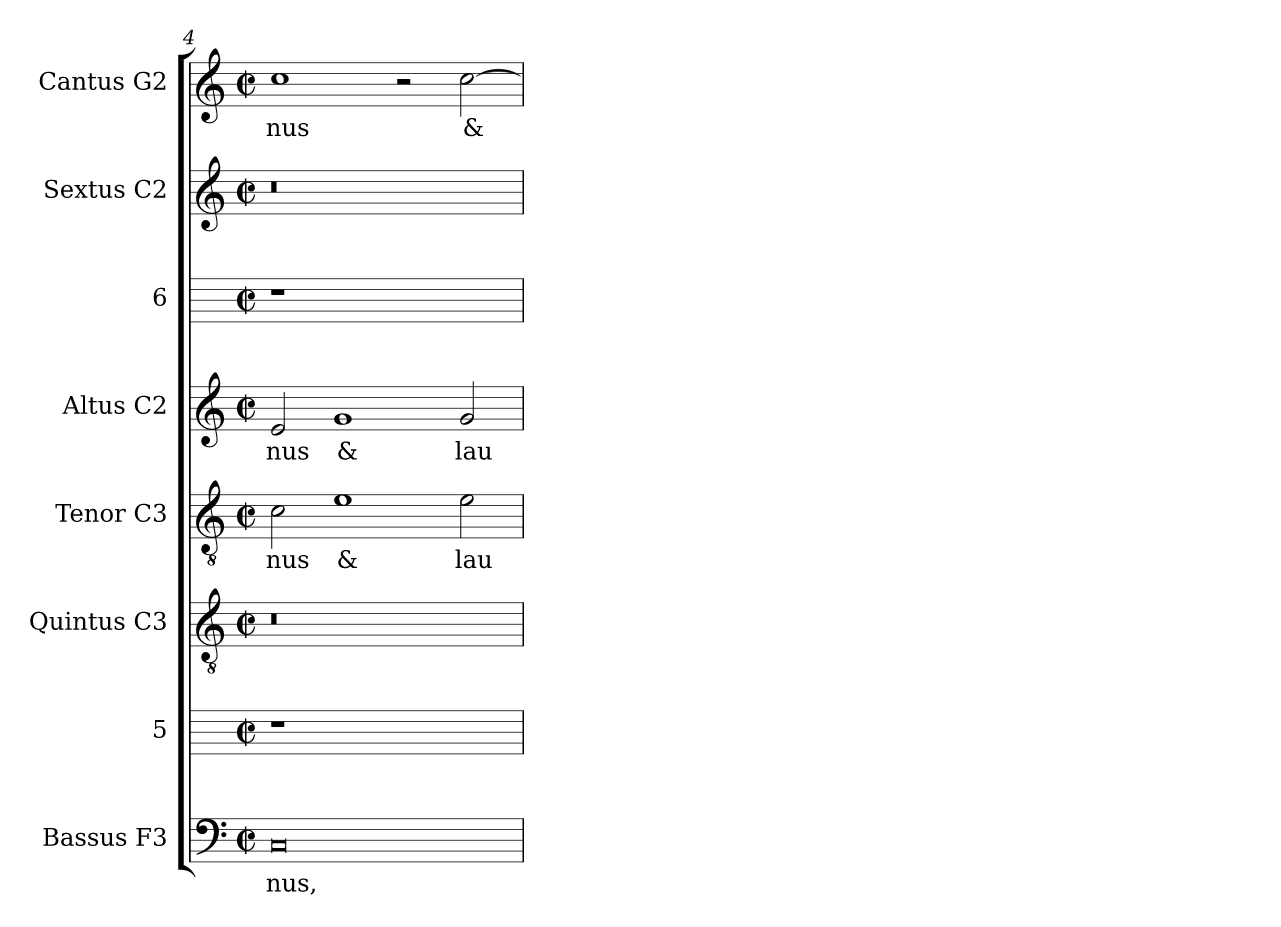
**kern	**text	**kern	**kern	**kern	**text	**kern	**text	**kern	**kern	**kern	**text
*part8	*part8	*part7	*part6	*part5	*part5	*part4	*part4	*part3	*part2	*part1	*part1
*staff8	*staff8	*staff7	*staff6	*staff5	*staff5	*staff4	*staff4	*staff3	*staff2	*staff1	*staff1
*I"Bassus  F3	*	*I"5	*I"Quintus  C3	*I"Tenor  C3	*	*I"Altus  C2	*	*I"6	*I"Sextus  C2	*I"Cantus  G2	*
*I'B	*	*	*	*I'T	*	*I'A	*	*	*	*I'C	*
*clefF4	*	*	*clefGv2	*clefGv2	*	*clefG2	*	*	*clefG2	*clefG2	*
*k[]	*	*k[]	*k[]	*k[]	*	*k[]	*	*k[]	*k[]	*k[]	*
*C:	*	*C:	*C:	*C:	*	*C:	*	*C:	*C:	*C:	*
*M2/2	*	*M2/2	*M2/2	*M2/2	*	*M2/2	*	*M2/2	*M2/2	*M2/2	*
*met(c|)	*	*met(c|)	*met(c|)	*met(c|)	*	*met(c|)	*	*met(c|)	*met(c|)	*met(c|)	*
=4	=4	=4	=4	=4	=4	=4	=4	=4	=4	=4	=4
!	!LO:LY:b:cj	!	!	!	!LO:LY:b:cj	!	!LO:LY:b:cj	!	!	!	!LO:LY:b:cj
0C	-nus,	1r	0r	2c\	-nus	2e/	-nus	1r	0r	1cc	-nus
!	!	!	!	!	!LO:LY:b:cj	!	!LO:LY:b:cj	!	!	!	!
.	.	.	.	1e	&	1g	&	.	.	.	.
.	.	1ryy	.	.	.	.	.	1ryy	.	2r	.
!	!	!	!	!	!LO:LY:b:cj	!	!LO:LY:b:cj	!	!	!	!LO:LY:b:cj
.	.	.	.	2e\	lau-	2g/	lau-	.	.	[>2cc\	&
=	=	=	=	=	=	=	=	=	=	=	=
*-	*-	*-	*-	*-	*-	*-	*-	*-	*-	*-	*-
